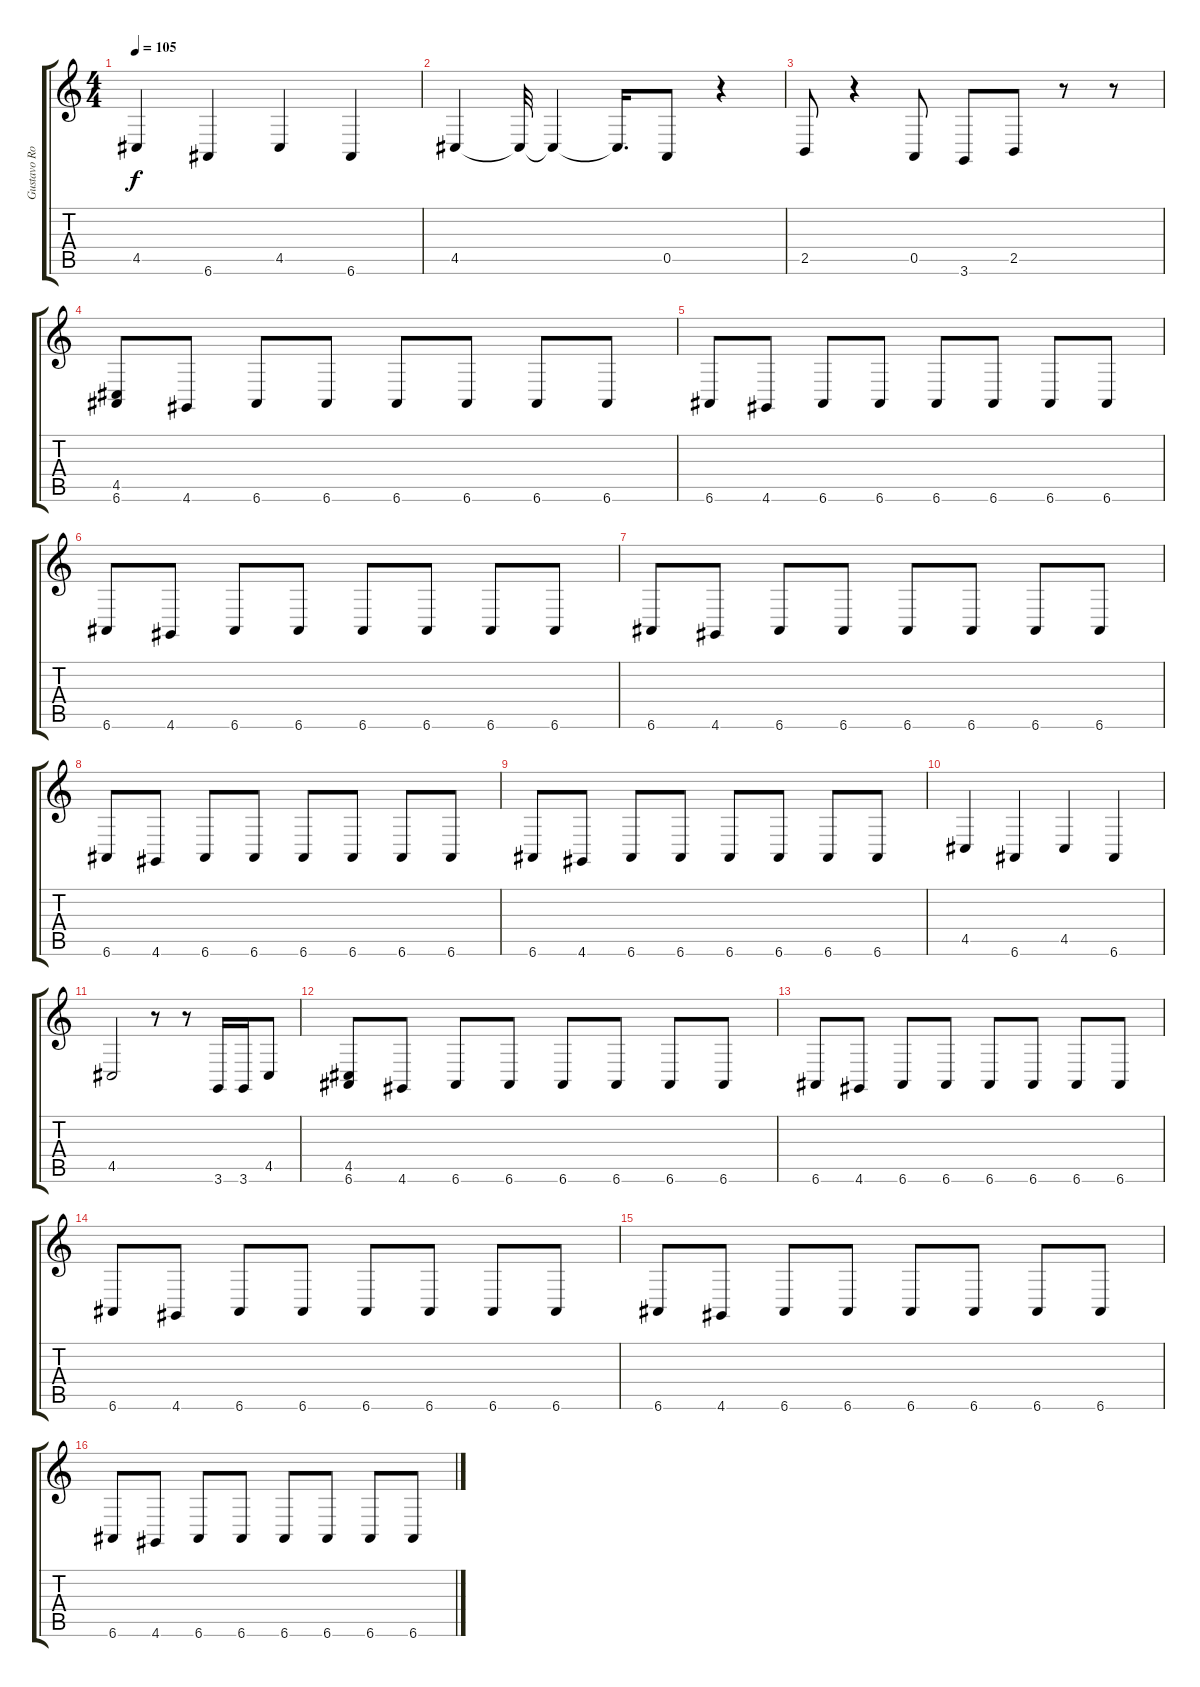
\track ("Gustavo Rowek" "Gustavo Ro") {instrument acousticgrandpiano}
\staff {score tabs}
\tuning (E4 B3 G3 D3 A2 E2) {hide}
\ts (4 4)
\tempo 105
\clef g2
\ks c
4.5.4{dy f} 6.6.4 4.5.4 6.6.4 |
4.5.4 4.5{t}.32 4.5{t}.4 4.5{t}.16{d} 0.5.8 r.4 |
2.5.8 r.4 0.5.8 3.6.8 2.5.8 r.8 r.8 |
(4.5 6.6).8 4.6.8 6.6.8 6.6.8 6.6.8 6.6.8 6.6.8 6.6.8 |
6.6.8 4.6.8 6.6.8 6.6.8 6.6.8 6.6.8 6.6.8 6.6.8 |
6.6.8 4.6.8 6.6.8 6.6.8 6.6.8 6.6.8 6.6.8 6.6.8 |
6.6.8 4.6.8 6.6.8 6.6.8 6.6.8 6.6.8 6.6.8 6.6.8 |
6.6.8 4.6.8 6.6.8 6.6.8 6.6.8 6.6.8 6.6.8 6.6.8 |
6.6.8 4.6.8 6.6.8 6.6.8 6.6.8 6.6.8 6.6.8 6.6.8 |
4.5.4 6.6.4 4.5.4 6.6.4 |
4.5.2 r.8 r.8 3.6.16 3.6.16 4.5.8 |
(4.5 6.6).8 4.6.8 6.6.8 6.6.8 6.6.8 6.6.8 6.6.8 6.6.8 |
6.6.8 4.6.8 6.6.8 6.6.8 6.6.8 6.6.8 6.6.8 6.6.8 |
6.6.8 4.6.8 6.6.8 6.6.8 6.6.8 6.6.8 6.6.8 6.6.8 |
6.6.8 4.6.8 6.6.8 6.6.8 6.6.8 6.6.8 6.6.8 6.6.8 |
6.6.8 4.6.8 6.6.8 6.6.8 6.6.8 6.6.8 6.6.8 6.6.8
